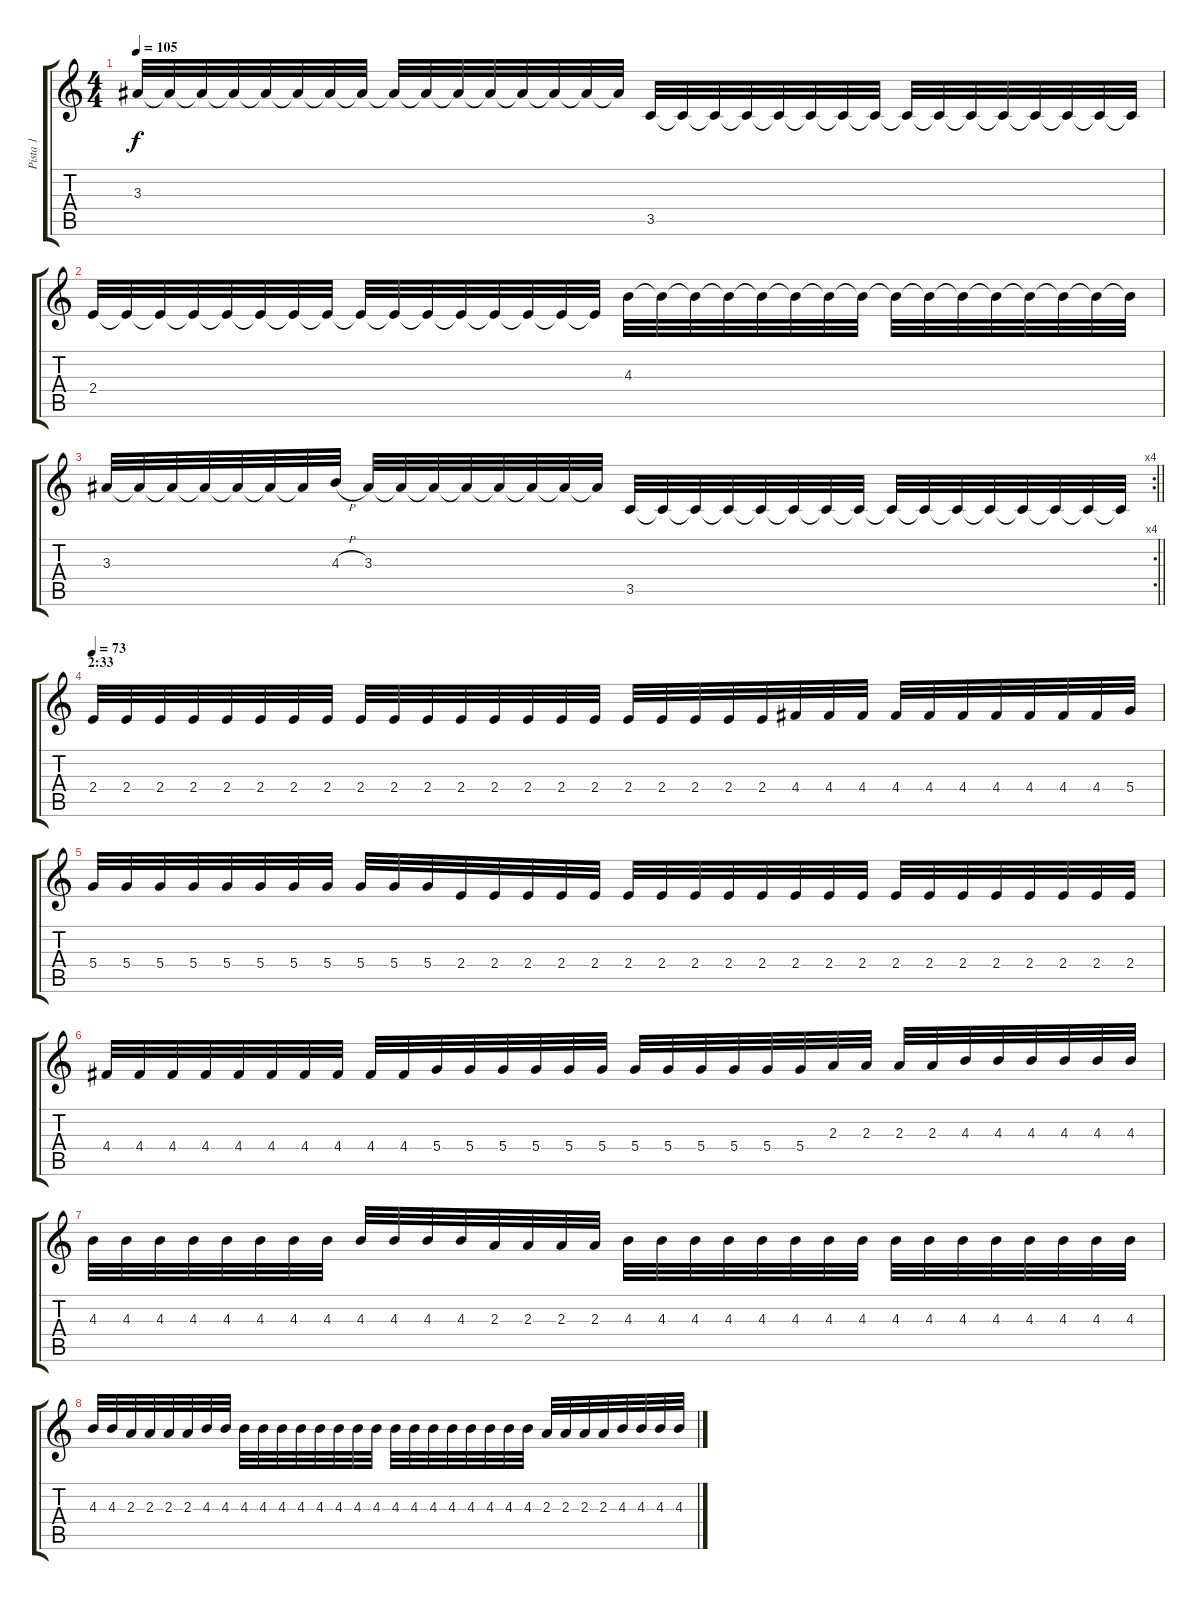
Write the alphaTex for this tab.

\track ("Pista 1" "Pista 1") {solo instrument distortionguitar}
\staff {score tabs}
\tuning (E4 B3 G3 D3 A2 E2) {hide}
\ts (4 4)
\tempo 105
\clef g2
\ks c
3.3.32{dy f} 3.3{t}.32 3.3{t}.32 3.3{t}.32 3.3{t}.32 3.3{t}.32 3.3{t}.32 3.3{t}.32 3.3{t}.32 3.3{t}.32 3.3{t}.32 3.3{t}.32 3.3{t}.32 3.3{t}.32 3.3{t}.32 3.3{t}.32 3.5.32 3.5{t}.32 3.5{t}.32 3.5{t}.32 3.5{t}.32 3.5{t}.32 3.5{t}.32 3.5{t}.32 3.5{t}.32 3.5{t}.32 3.5{t}.32 3.5{t}.32 3.5{t}.32 3.5{t}.32 3.5{t}.32 3.5{t}.32 |
2.4.32 2.4{t}.32 2.4{t}.32 2.4{t}.32 2.4{t}.32 2.4{t}.32 2.4{t}.32 2.4{t}.32 2.4{t}.32 2.4{t}.32 2.4{t}.32 2.4{t}.32 2.4{t}.32 2.4{t}.32 2.4{t}.32 2.4{t}.32 4.3.32 4.3{t}.32 4.3{t}.32 4.3{t}.32 4.3{t}.32 4.3{t}.32 4.3{t}.32 4.3{t}.32 4.3{t}.32 4.3{t}.32 4.3{t}.32 4.3{t}.32 4.3{t}.32 4.3{t}.32 4.3{t}.32 4.3{t}.32 |
\rc 4
\barLineRight lightlight
3.3.32 3.3{t}.32 3.3{t}.32 3.3{t}.32 3.3{t}.32 3.3{t}.32 3.3{t}.32 4.3{h}.32 3.3.32 3.3{t}.32 3.3{t}.32 3.3{t}.32 3.3{t}.32 3.3{t}.32 3.3{t}.32 3.3{t}.32 3.5.32 3.5{t}.32 3.5{t}.32 3.5{t}.32 3.5{t}.32 3.5{t}.32 3.5{t}.32 3.5{t}.32 3.5{t}.32 3.5{t}.32 3.5{t}.32 3.5{t}.32 3.5{t}.32 3.5{t}.32 3.5{t}.32 3.5{t}.32 |
\section ("" "2:33")
\tempo 73
2.4.32 2.4.32 2.4.32 2.4.32 2.4.32 2.4.32 2.4.32 2.4.32 2.4.32 2.4.32 2.4.32 2.4.32 2.4.32 2.4.32 2.4.32 2.4.32 2.4.32 2.4.32 2.4.32 2.4.32 2.4.32 4.4.32 4.4.32 4.4.32 4.4.32 4.4.32 4.4.32 4.4.32 4.4.32 4.4.32 4.4.32 5.4.32 |
5.4.32 5.4.32 5.4.32 5.4.32 5.4.32 5.4.32 5.4.32 5.4.32 5.4.32 5.4.32 5.4.32 2.4.32 2.4.32 2.4.32 2.4.32 2.4.32 2.4.32 2.4.32 2.4.32 2.4.32 2.4.32 2.4.32 2.4.32 2.4.32 2.4.32 2.4.32 2.4.32 2.4.32 2.4.32 2.4.32 2.4.32 2.4.32 |
4.4.32 4.4.32 4.4.32 4.4.32 4.4.32 4.4.32 4.4.32 4.4.32 4.4.32 4.4.32 5.4.32 5.4.32 5.4.32 5.4.32 5.4.32 5.4.32 5.4.32 5.4.32 5.4.32 5.4.32 5.4.32 5.4.32 2.3.32 2.3.32 2.3.32 2.3.32 4.3.32 4.3.32 4.3.32 4.3.32 4.3.32 4.3.32 |
4.3.32 4.3.32 4.3.32 4.3.32 4.3.32 4.3.32 4.3.32 4.3.32 4.3.32 4.3.32 4.3.32 4.3.32 2.3.32 2.3.32 2.3.32 2.3.32 4.3.32 4.3.32 4.3.32 4.3.32 4.3.32 4.3.32 4.3.32 4.3.32 4.3.32 4.3.32 4.3.32 4.3.32 4.3.32 4.3.32 4.3.32 4.3.32 |
4.3.32 4.3.32 2.3.32 2.3.32 2.3.32 2.3.32 4.3.32 4.3.32 4.3.32 4.3.32 4.3.32 4.3.32 4.3.32 4.3.32 4.3.32 4.3.32 4.3.32 4.3.32 4.3.32 4.3.32 4.3.32 4.3.32 4.3.32 4.3.32 2.3.32 2.3.32 2.3.32 2.3.32 4.3.32 4.3.32 4.3.32 4.3.32
